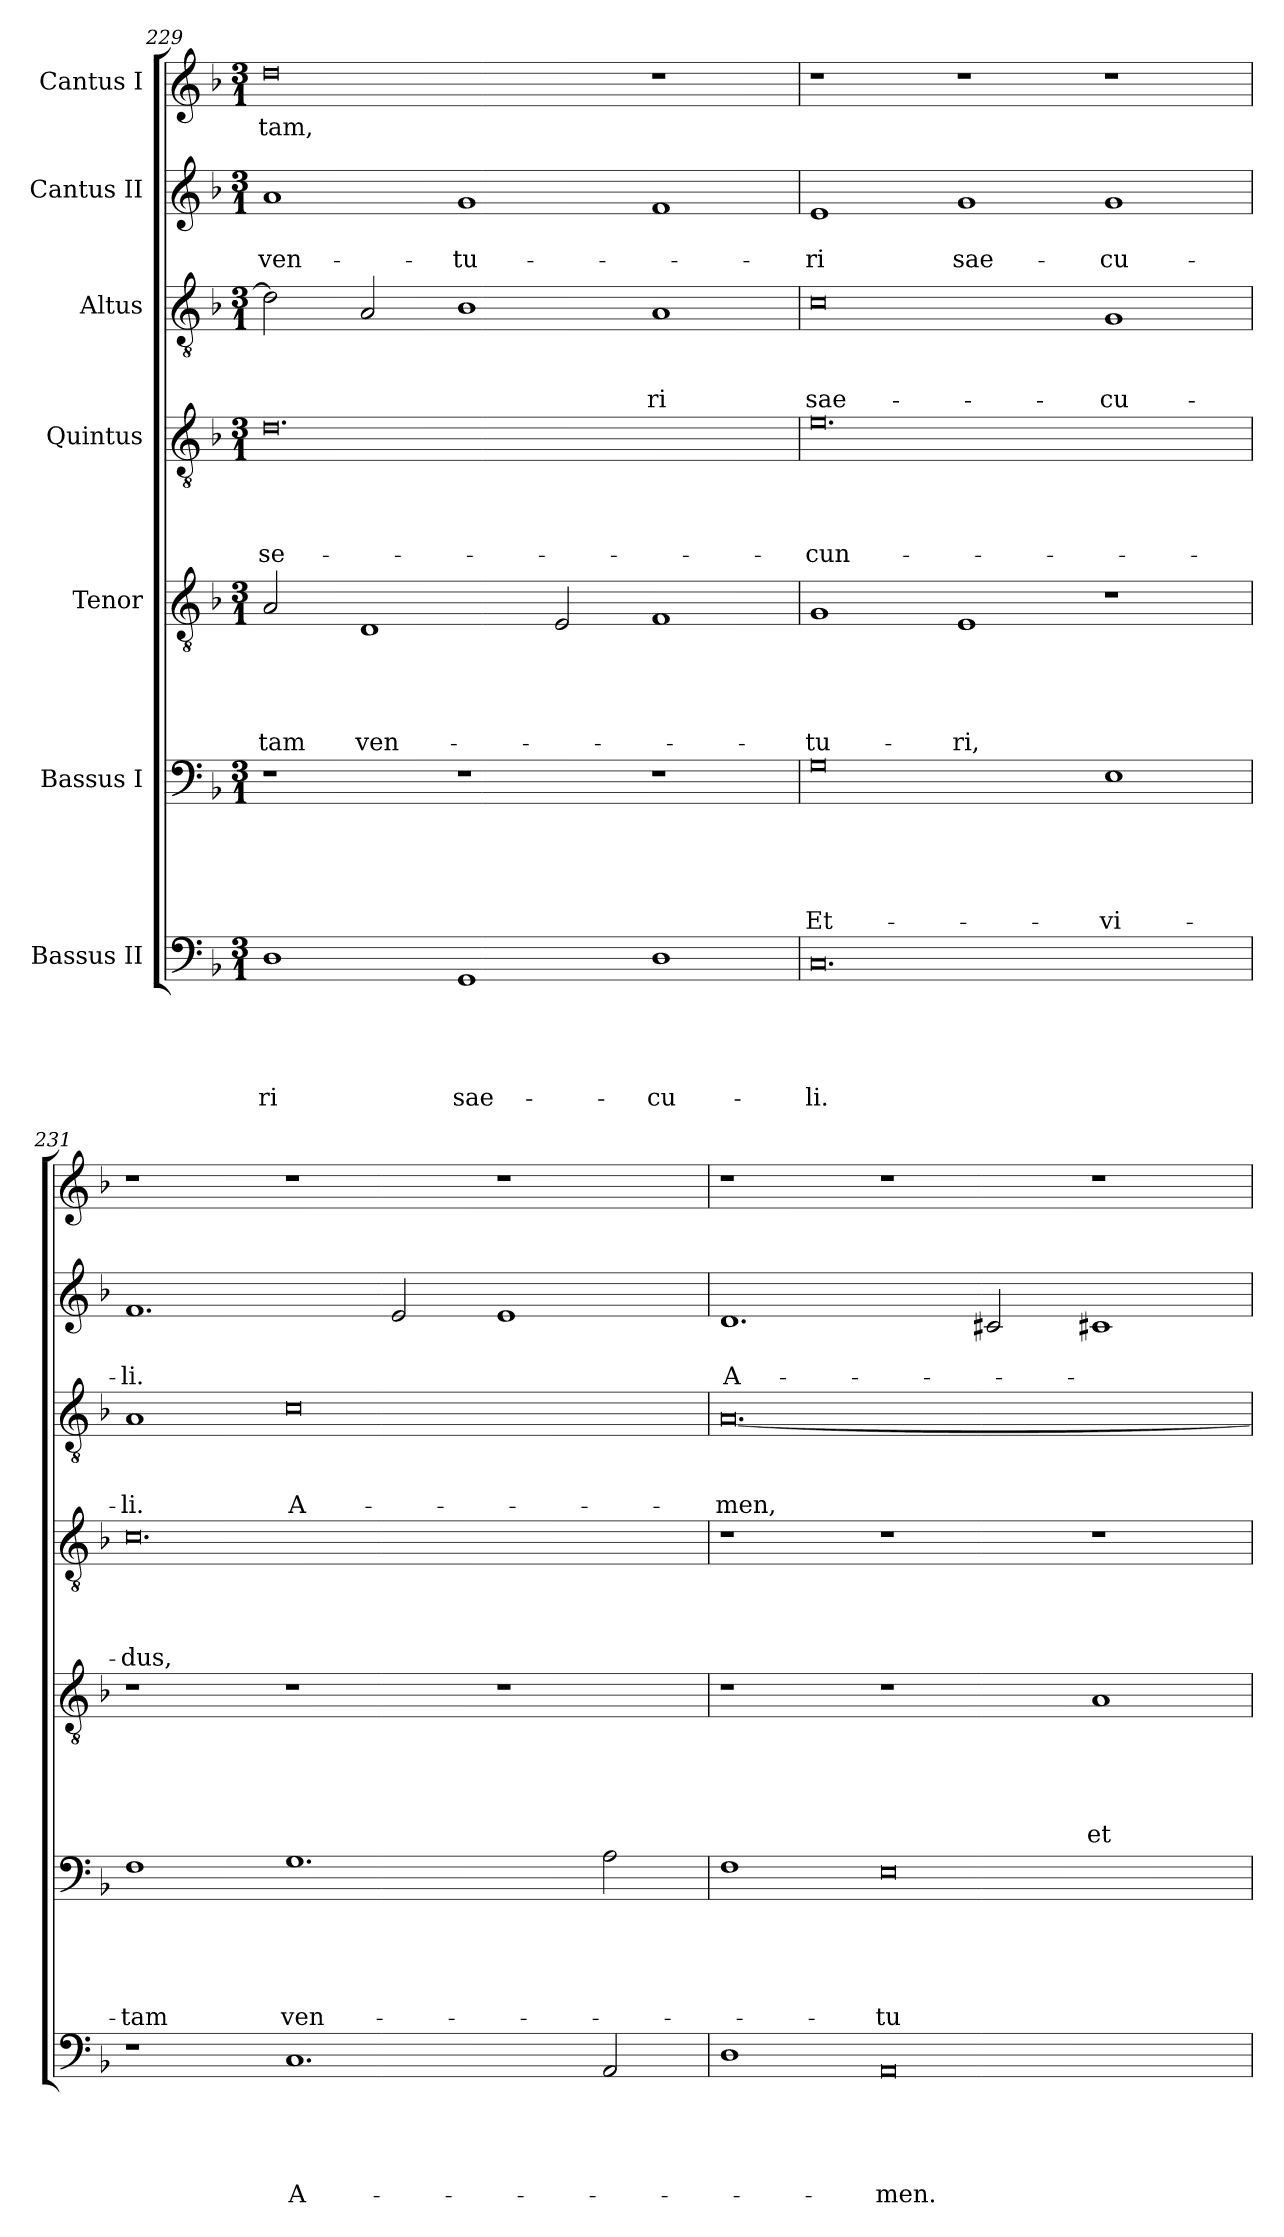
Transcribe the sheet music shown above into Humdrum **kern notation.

**kern	**text	**text	**text	**text	**text	**kern	**text	**text	**text	**text	**text	**kern	**text	**text	**text	**text	**text	**kern	**text	**text	**text	**text	**kern	**text	**text	**text	**kern	**text	**text	**kern	**text
*part7	*part7	*part7	*part7	*part7	*part7	*part6	*part6	*part6	*part6	*part6	*part6	*part5	*part5	*part5	*part5	*part5	*part5	*part4	*part4	*part4	*part4	*part4	*part3	*part3	*part3	*part3	*part2	*part2	*part2	*part1	*part1
*staff7	*staff7	*staff7	*staff7	*staff7	*staff7	*staff6	*staff6	*staff6	*staff6	*staff6	*staff6	*staff5	*staff5	*staff5	*staff5	*staff5	*staff5	*staff4	*staff4	*staff4	*staff4	*staff4	*staff3	*staff3	*staff3	*staff3	*staff2	*staff2	*staff2	*staff1	*staff1
*I"Bassus II	*	*	*	*	*	*I"Bassus I	*	*	*	*	*	*I"Tenor	*	*	*	*	*	*I"Quintus	*	*	*	*	*I"Altus	*	*	*	*I"Cantus II	*	*	*I"Cantus I	*
*clefF4	*	*	*	*	*	*clefF4	*	*	*	*	*	*clefGv2	*	*	*	*	*	*clefGv2	*	*	*	*	*clefGv2	*	*	*	*clefG2	*	*	*clefG2	*
*k[b-]	*	*	*	*	*	*k[b-]	*	*	*	*	*	*k[b-]	*	*	*	*	*	*k[b-]	*	*	*	*	*k[b-]	*	*	*	*k[b-]	*	*	*k[b-]	*
*M3/1	*	*	*	*	*	*M3/1	*	*	*	*	*	*M3/1	*	*	*	*	*	*M3/1	*	*	*	*	*M3/1	*	*	*	*M3/1	*	*	*M3/1	*
=229	=229	=229	=229	=229	=229	=229	=229	=229	=229	=229	=229	=229	=229	=229	=229	=229	=229	=229	=229	=229	=229	=229	=229	=229	=229	=229	=229	=229	=229	=229	=229
1D\	.	.	.	.	-ri	1r	.	.	.	.	.	2A/	.	.	.	.	-tam	0.d\	.	.	.	se-	2d\]	.	.	.	1a/	.	ven-	0dd\	-tam,
.	.	.	.	.	.	.	.	.	.	.	.	1D/	.	.	.	.	ven-	.	.	.	.	.	2A/	.	.	.	.	.	.	.	.
1GG/	.	.	.	.	sae-	1r	.	.	.	.	.	.	.	.	.	.	.	.	.	.	.	.	1B-\	.	.	.	1g/	.	-tu-	.	.
.	.	.	.	.	.	.	.	.	.	.	.	2E/	.	.	.	.	.	.	.	.	.	.	.	.	.	.	.	.	.	.	.
1D\	.	.	.	.	-cu-	1r	.	.	.	.	.	1F/	.	.	.	.	.	.	.	.	.	.	1A/	.	.	-ri	1f/	.	.	1r	.
=230	=230	=230	=230	=230	=230	=230	=230	=230	=230	=230	=230	=230	=230	=230	=230	=230	=230	=230	=230	=230	=230	=230	=230	=230	=230	=230	=230	=230	=230	=230	=230
0.C/	.	.	.	.	-li.	0G\	.	.	.	.	Et-	1G/	.	.	.	.	-tu-	0.e\	.	.	.	-cun-	0c\	.	.	sae-	1e/	.	-ri	1r	.
.	.	.	.	.	.	.	.	.	.	.	.	1E/	.	.	.	.	-ri,	.	.	.	.	.	.	.	.	.	1g/	.	sae-	1r	.
.	.	.	.	.	.	1E\	.	.	.	.	vi-	1r	.	.	.	.	.	.	.	.	.	.	1G/	.	.	-cu-	1g/	.	-cu-	1r	.
=231	=231	=231	=231	=231	=231	=231	=231	=231	=231	=231	=231	=231	=231	=231	=231	=231	=231	=231	=231	=231	=231	=231	=231	=231	=231	=231	=231	=231	=231	=231	=231
1r	.	.	.	.	.	1F\	.	.	.	.	-tam	1r	.	.	.	.	.	0.c\	.	.	.	-dus,	1A/	.	.	-li.	1.f/	.	-li.	1r	.
1.C/	.	.	.	.	A-	1.G\	.	.	.	.	ven-	1r	.	.	.	.	.	.	.	.	.	.	0c\	.	.	A-	.	.	.	1r	.
.	.	.	.	.	.	.	.	.	.	.	.	.	.	.	.	.	.	.	.	.	.	.	.	.	.	.	2e/	.	.	.	.
.	.	.	.	.	.	.	.	.	.	.	.	1r	.	.	.	.	.	.	.	.	.	.	.	.	.	.	1e/	.	.	1r	.
2AA/	.	.	.	.	.	2A\	.	.	.	.	.	.	.	.	.	.	.	.	.	.	.	.	.	.	.	.	.	.	.	.	.
=232	=232	=232	=232	=232	=232	=232	=232	=232	=232	=232	=232	=232	=232	=232	=232	=232	=232	=232	=232	=232	=232	=232	=232	=232	=232	=232	=232	=232	=232	=232	=232
1D\	.	.	.	.	.	1F\	.	.	.	.	.	1r	.	.	.	.	.	1r	.	.	.	.	[0.A/	.	.	-men,	1.d/	.	A-	1r	.
0AA/	.	.	.	.	-men.	0E\	.	.	.	.	-tu-	1r	.	.	.	.	.	1r	.	.	.	.	.	.	.	.	.	.	.	1r	.
.	.	.	.	.	.	.	.	.	.	.	.	.	.	.	.	.	.	.	.	.	.	.	.	.	.	.	2c#X/	.	.	.	.
.	.	.	.	.	.	.	.	.	.	.	.	1A/	.	.	.	.	et-	1r	.	.	.	.	.	.	.	.	1c#X/	.	.	1r	.
=	=	=	=	=	=	=	=	=	=	=	=	=	=	=	=	=	=	=	=	=	=	=	=	=	=	=	=	=	=	=	=
*-	*-	*-	*-	*-	*-	*-	*-	*-	*-	*-	*-	*-	*-	*-	*-	*-	*-	*-	*-	*-	*-	*-	*-	*-	*-	*-	*-	*-	*-	*-	*-
